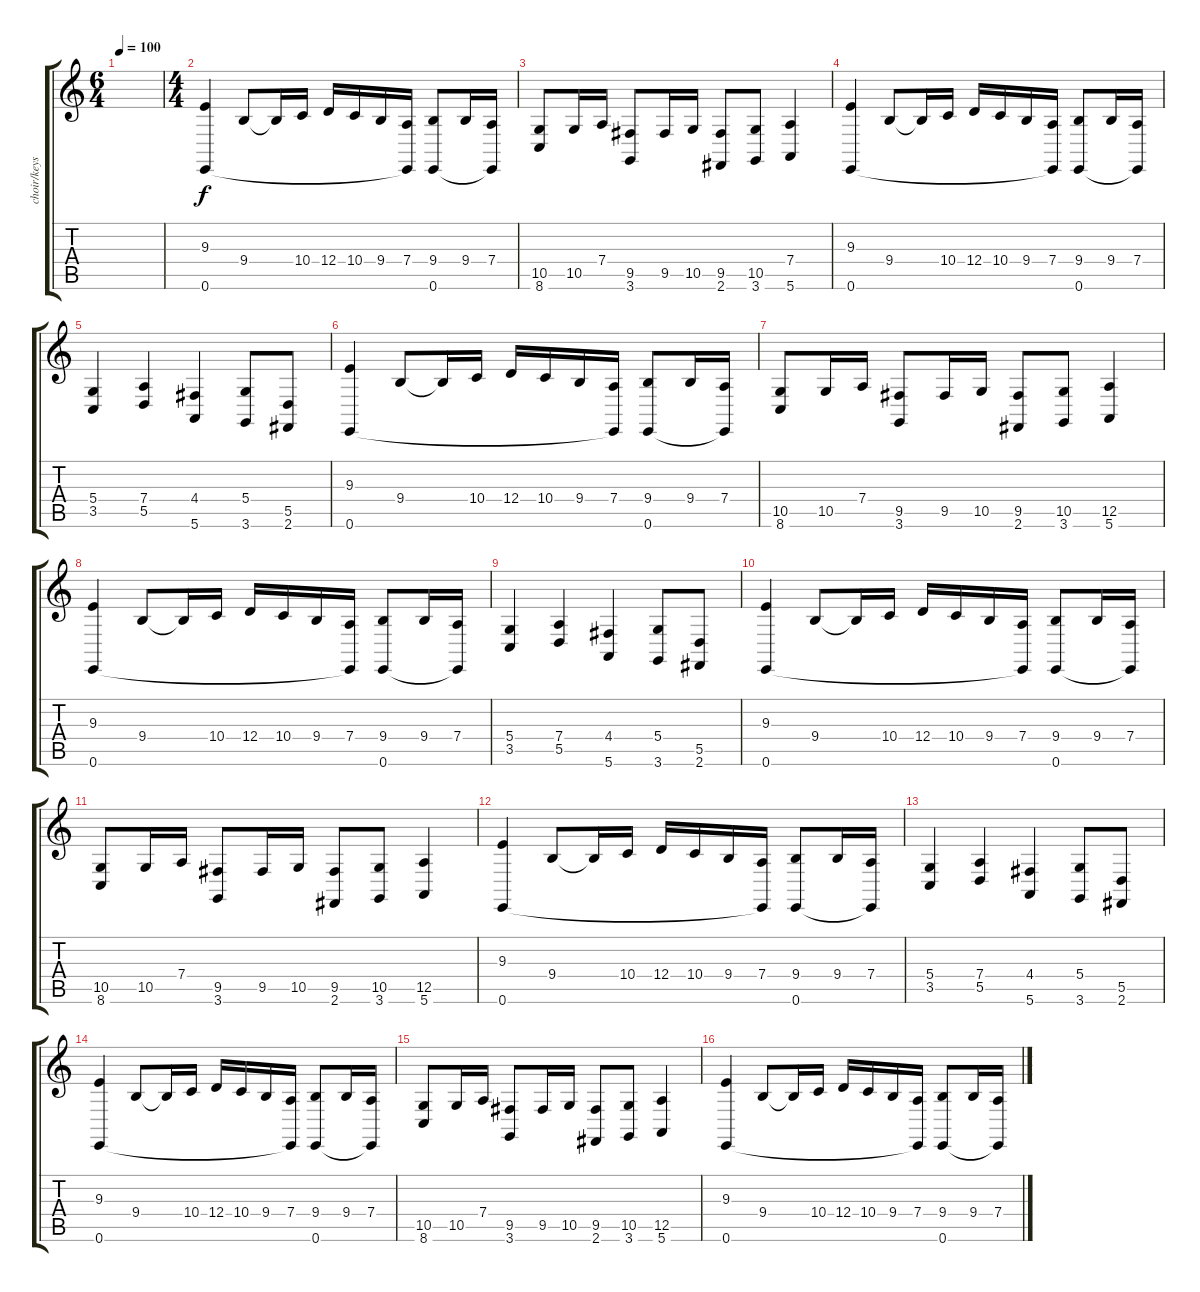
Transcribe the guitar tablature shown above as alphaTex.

\track ("choir/keys" "choir/keys") {instrument lead2sawtooth}
\staff {score tabs}
\tuning (E4 B3 G3 D3 A2 E2) {hide}
\ts (6 4)
\tempo 100
\clef g2
\ks c
|
\ts (4 4)
(9.3 0.6).4{volume 14 instrument lead2sawtooth} 9.4.8 9.4{t}.16 10.4.16 12.4.16 10.4.16 9.4.16 (7.4 0.6{t}).16 (9.4 0.6).8 9.4.16 (7.4 0.6{t}).16 |
(10.5 8.6).8 10.5.16 7.4.16 (9.5 3.6).8 9.5.16 10.5.16 (9.5 2.6).8 (10.5 3.6).8 (7.4 5.6).4 |
(9.3 0.6).4 9.4.8 9.4{t}.16 10.4.16 12.4.16 10.4.16 9.4.16 (7.4 0.6{t}).16 (9.4 0.6).8 9.4.16 (7.4 0.6{t}).16 |
(5.4 3.5).4 (7.4 5.5).4 (4.4 5.6).4 (5.4 3.6).8 (5.5 2.6).8 |
(9.3 0.6).4 9.4.8 9.4{t}.16 10.4.16 12.4.16 10.4.16 9.4.16 (7.4 0.6{t}).16 (9.4 0.6).8 9.4.16 (7.4 0.6{t}).16 |
(10.5 8.6).8 10.5.16 7.4.16 (9.5 3.6).8 9.5.16 10.5.16 (9.5 2.6).8 (10.5 3.6).8 (12.5 5.6).4 |
(9.3 0.6).4 9.4.8 9.4{t}.16 10.4.16 12.4.16 10.4.16 9.4.16 (7.4 0.6{t}).16 (9.4 0.6).8 9.4.16 (7.4 0.6{t}).16 |
(5.4 3.5).4 (7.4 5.5).4 (4.4 5.6).4 (5.4 3.6).8 (5.5 2.6).8 |
(9.3 0.6).4 9.4.8 9.4{t}.16 10.4.16 12.4.16 10.4.16 9.4.16 (7.4 0.6{t}).16 (9.4 0.6).8 9.4.16 (7.4 0.6{t}).16 |
(10.5 8.6).8 10.5.16 7.4.16 (9.5 3.6).8 9.5.16 10.5.16 (9.5 2.6).8 (10.5 3.6).8 (12.5 5.6).4 |
(9.3 0.6).4 9.4.8 9.4{t}.16 10.4.16 12.4.16 10.4.16 9.4.16 (7.4 0.6{t}).16 (9.4 0.6).8 9.4.16 (7.4 0.6{t}).16 |
(5.4 3.5).4 (7.4 5.5).4 (4.4 5.6).4 (5.4 3.6).8 (5.5 2.6).8 |
(9.3 0.6).4 9.4.8 9.4{t}.16 10.4.16 12.4.16 10.4.16 9.4.16 (7.4 0.6{t}).16 (9.4 0.6).8 9.4.16 (7.4 0.6{t}).16 |
(10.5 8.6).8 10.5.16 7.4.16 (9.5 3.6).8 9.5.16 10.5.16 (9.5 2.6).8 (10.5 3.6).8 (12.5 5.6).4 |
(9.3 0.6).4 9.4.8 9.4{t}.16 10.4.16 12.4.16 10.4.16 9.4.16 (7.4 0.6{t}).16 (9.4 0.6).8 9.4.16 (7.4 0.6{t}).16
